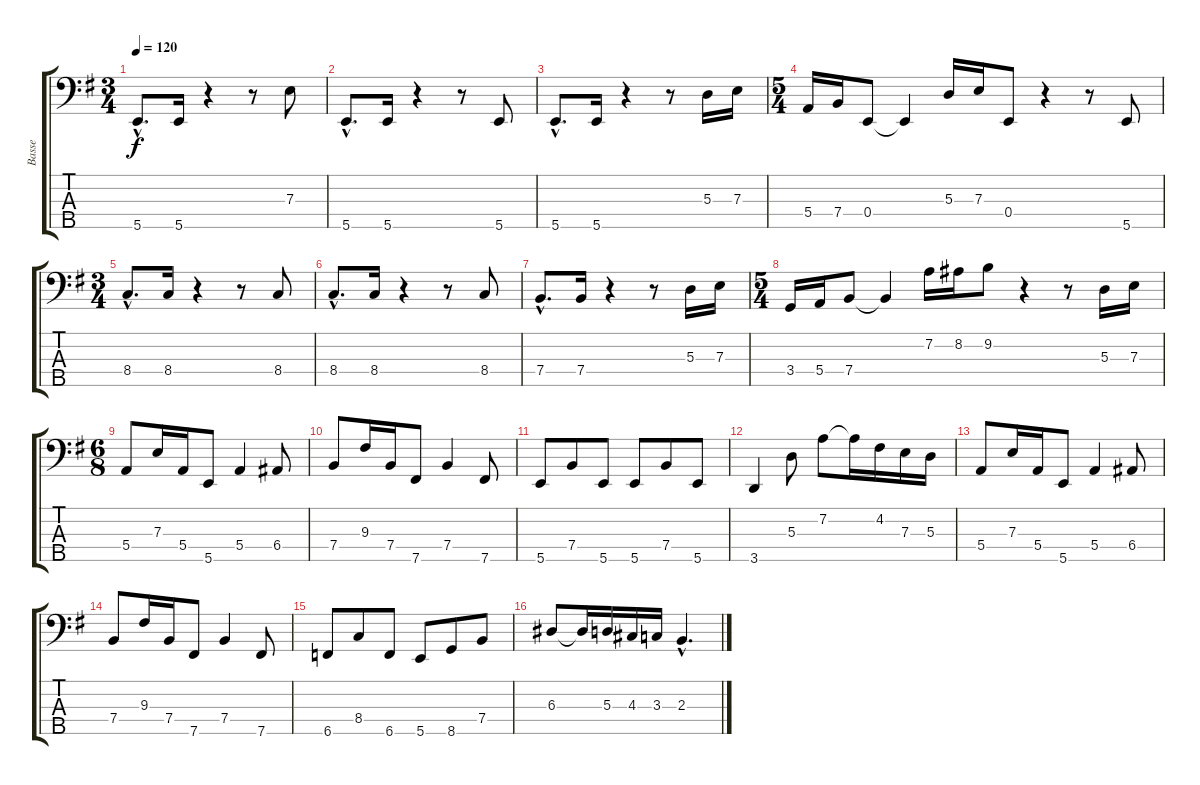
\track ("Basse" "Basse") {instrument electricbasspick}
\staff {score tabs}
\tuning (G2 D2 A1 E1 B0) {hide}
\ts (3 4)
\tempo 120
\clef f4
\ks g
5.5{hac}.8{d dy f} 5.5.16 r.4 r.8 7.3.8 |
5.5{hac}.8{d} 5.5.16 r.4 r.8 5.5.8 |
5.5{hac}.8{d} 5.5.16 r.4 r.8 5.3.16 7.3.16 |
\ts (5 4)
5.4.16 7.4.16 0.4.8 0.4{t}.4 5.3.16 7.3.16 0.4.8 r.4 r.8 5.5.8 |
\ts (3 4)
8.4{hac}.8{d} 8.4.16 r.4 r.8 8.4.8 |
8.4{hac}.8{d} 8.4.16 r.4 r.8 8.4.8 |
7.4{hac}.8{d} 7.4.16 r.4 r.8 5.3.16 7.3.16 |
\ts (5 4)
3.4.16 5.4.16 7.4.8 7.4{t}.4 7.2.16 8.2.16 9.2.8 r.4 r.8 5.3.16 7.3.16 |
\ts (6 8)
5.4.8 7.3.16 5.4.16 5.5.8 5.4.4 6.4.8 |
7.4.8 9.3.16 7.4.16 7.5.8 7.4.4 7.5.8 |
5.5.8 7.4.8 5.5.8 5.5.8 7.4.8 5.5.8 |
3.5.4 5.3.8 7.2.8 7.2{t}.16 4.2.16 7.3.16 5.3.16 |
5.4.8 7.3.16 5.4.16 5.5.8 5.4.4 6.4.8 |
7.4.8 9.3.16 7.4.16 7.5.8 7.4.4 7.5.8 |
6.5.8 8.4.8 6.5.8 5.5.8 8.5.8 7.4.8 |
6.3.8 6.3{t}.16 5.3.16 4.3.16 3.3.16 2.3{hac}.4{d}
